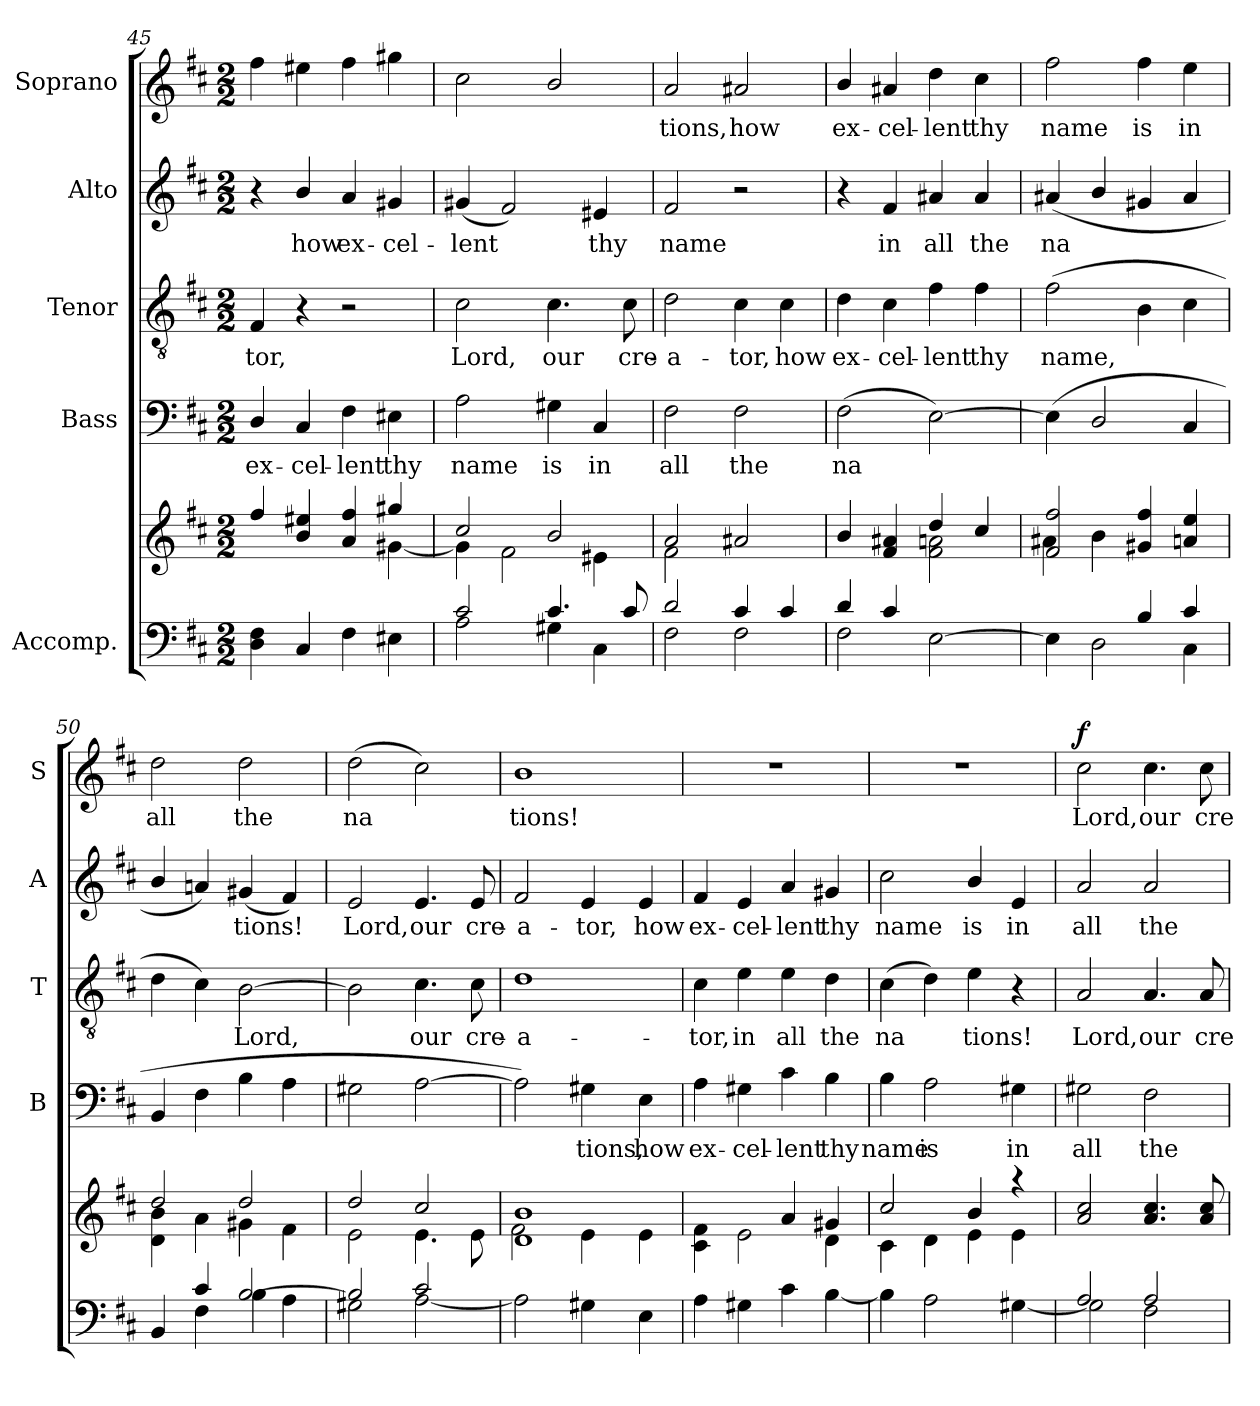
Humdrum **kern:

**kern	**kern	**kern	**text	**kern	**text	**kern	**text	**kern	**text	**dynam
*part5	*part5	*part4	*part4	*part3	*part3	*part2	*part2	*part1	*part1	*part1
*staff6	*staff5	*staff4	*staff4	*staff3	*staff3	*staff2	*staff2	*staff1	*staff1	*staff1
*I"Accomp.	*	*I"Bass	*	*I"Tenor	*	*I"Alto	*	*I"Soprano	*	*
*	*	*I'B	*	*I'T	*	*I'A	*	*I'S	*	*
*clefF4	*clefG2	*clefF4	*	*clefGv2	*	*clefG2	*	*clefG2	*	*
*k[f#c#]	*k[f#c#]	*k[f#c#]	*	*k[f#c#]	*	*k[f#c#]	*	*k[f#c#]	*	*
*D:	*D:	*D:	*	*D:	*	*D:	*	*D:	*	*
*M2/2	*M2/2	*M2/2	*	*M2/2	*	*M2/2	*	*M2/2	*	*
=45	=45	=45	=45	=45	=45	=45	=45	=45	=45	=45
*	*^	*	*	*	*	*	*	*	*	*
!	!	!	!	!LO:LY:b	!	!LO:LY:b	!	!	!	!	!
4D\ 4F#\	4ff#/	2.ryy	4D/	ex-	4F#/	tor,	4r	.	4ff#\	.	.
!	!	!	!	!LO:LY:b	!	!	!	!LO:LY:b	!	!	!
4C#/	4b/ 4ee#X/	.	4C#/	-cel-	4r	.	4b/	how	4ee#X\	.	.
!	!	!	!	!LO:LY:b	!	!	!	!LO:LY:b	!	!	!
4F#\	4a/ 4ff#/	.	4F#\	-lent	2r	.	4a/	ex-	4ff#\	.	.
!	!	!	!	!LO:LY:b	!	!	!	!LO:LY:b	!	!	!
4E#X\	4gg#X/	[4g#X\	4E#X\	thy	.	.	4g#X/	-cel-	4gg#X\	.	.
=46	=46	=46	=46	=46	=46	=46	=46	=46	=46	=46	=46
*^	*	*	*	*	*	*	*	*	*	*	*
!	!	!	!	!	!LO:LY:b	!	!LO:LY:b	!	!LO:LY:b	!	!	!
2c#/	2A\	2cc#/	4g#\]	2A\	name	2c#\	Lord,	(4g#X/	-lent	2cc#\	.	.
.	.	.	2f#\	.	.	.	.	2f#/)	.	.	.	.
!	!	!	!	!	!LO:LY:b	!	!LO:LY:b	!	!	!	!	!
4.c#/	4G#X\	2b/	.	4G#X\	is	4.c#\	our	.	.	2b/	.	.
!	!	!	!	!	!LO:LY:b	!	!	!	!LO:LY:b	!	!	!
.	4C#\	.	4e#X\	4C#/	in	.	.	4e#X/	thy	.	.	.
!	!	!	!	!	!	!	!LO:LY:b	!	!	!	!	!
8c#/	.	.	.	.	.	8c#\	cre-	.	.	.	.	.
=47	=47	=47	=47	=47	=47	=47	=47	=47	=47	=47	=47	=47
!	!	!	!	!	!LO:LY:b	!	!LO:LY:b	!	!LO:LY:b	!	!LO:LY:b	!
2d/	2F#\	2a/	2f#\	2F#\	all	2d\	-a-	2f#/	name	2a/	tions,	.
!	!	!	!	!	!LO:LY:b	!	!LO:LY:b	!	!	!	!LO:LY:b	!
4c#/	2F#\	2a#X/	2ryy	2F#\	the	4c#\	-tor,	2r	.	2a#X/	how	.
!	!	!	!	!	!	!	!LO:LY:b	!	!	!	!	!
4c#/	.	.	.	.	.	4c#\	how	.	.	.	.	.
!!LO:LB:g=z
=48	=48	=48	=48	=48	=48	=48	=48	=48	=48	=48	=48	=48
!	!	!	!	!	!LO:LY:b	!	!LO:LY:b	!	!	!	!LO:LY:b	!
4d/	2F#\	4b/	2ryy	(>2F#\	na­	4d\	ex-	4r	.	4b/	ex-	.
!	!	!	!	!	!	!	!LO:LY:b	!	!LO:LY:b	!	!LO:LY:b	!
4c#/	.	4f#/ 4a#X/	.	.	.	4c#\	-cel-	4f#/	in	4a#X/	-cel-	.
!	!	!	!	!	!	!	!LO:LY:b	!	!LO:LY:b	!	!LO:LY:b	!
2ryy	[2E\	4dd/	2f#\ 2an\	[2E\)	.	4f#\	-lent	4a#X/	all	4dd\	-lent	.
!	!	!	!	!	!	!	!LO:LY:b	!	!LO:LY:b	!	!LO:LY:b	!
.	.	4cc#/	.	.	.	4f#\	thy	4a#/	the	4cc#\	thy	.
=49	=49	=49	=49	=49	=49	=49	=49	=49	=49	=49	=49	=49
!	!	!	!	!	!	!	!LO:LY:b	!	!LO:LY:b	!	!LO:LY:b	!
2ryy	4E\]	2f#/ 2ff#/	4a#X\	(>4E\]	.	(>2f#\	name,	(4a#X/	na­	2ff#\	name	.
.	2D\	.	4b\	2D/	.	.	.	4b/	.	.	.	.
!	!	!	!	!	!	!	!	!	!	!	!LO:LY:b	!
4B/	.	4g#X/ 4ff#/	2ryy	.	.	4B\	.	4g#X/	.	4ff#\	is	.
!	!	!	!	!	!	!	!	!	!	!	!LO:LY:b	!
4c#/	4C#\	4an/ 4ee/	.	4C#/	.	4c#\	.	4a#/	.	4ee\	in	.
=50	=50	=50	=50	=50	=50	=50	=50	=50	=50	=50	=50	=50
!	!	!	!	!	!	!	!	!	!	!	!LO:LY:b	!
4BB/	4ryy	2dd/	4d\ 4b\	4BB/	.	4d\	.	4b/	.	2dd\	all	.
4c#/	4F#\	.	4a\	4F#\	.	4c#\)	.	4ani/)	.	.	.	.
!	!	!	!	!	!	!	!LO:LY:b	!	!LO:LY:b	!	!LO:LY:b	!
[2B/	4B\	2dd/	4g#X\	4B\	.	[2B\	Lord,	(4g#X/	tions!	2dd\	the	.
.	4A\	.	4f#\	4A\	.	.	.	4f#/)	.	.	.	.
=51	=51	=51	=51	=51	=51	=51	=51	=51	=51	=51	=51	=51
!	!	!	!	!	!	!	!	!	!LO:LY:b	!	!LO:LY:b	!
2B/]	2G#X\	2dd/	2e\	2G#X\	.	2B\]	.	2e/	Lord,	(>2dd\	na­	.
!	!	!	!	!	!	!	!LO:LY:b	!	!LO:LY:b	!	!	!
2c#/	[2A\	2cc#/	4.e\	[2A\	.	4.c#\	our	4.e/	our	2cc#\)	.	.
!	!	!	!	!	!	!	!LO:LY:b	!	!LO:LY:b	!	!	!
.	.	.	8e\	.	.	8c#\	cre-	8e/	cre-	.	.	.
=52	=52	=52	=52	=52	=52	=52	=52	=52	=52	=52	=52	=52
!	!	!	!	!	!	!	!LO:LY:b	!	!LO:LY:b	!	!LO:LY:b	!
1ryy	2A\]	1d 1b	2f#\	2A\])	.	1d	-a-	2f#/	-a-	1b	tions!	.
!	!	!	!	!	!LO:LY:b	!	!	!	!LO:LY:b	!	!	!
.	4G#X\	.	4e\	4G#X\	tions,	.	.	4e/	-tor,	.	.	.
!	!	!	!	!	!LO:LY:b	!	!	!	!LO:LY:b	!	!	!
.	4E\	.	4e\	4E\	how	.	.	4e/	how	.	.	.
=53	=53	=53	=53	=53	=53	=53	=53	=53	=53	=53	=53	=53
!	!	!	!	!	!LO:LY:b	!	!LO:LY:b	!	!LO:LY:b	!	!	!
1ryy	4A\	2ryy	4c#\ 4f#\	4A\	ex-	4c#\	-tor,	4f#/	ex-	1r	.	.
!	!	!	!	!	!LO:LY:b	!	!LO:LY:b	!	!LO:LY:b	!	!	!
.	4G#X\	.	2e\	4G#X\	-cel-	4e\	in	4e/	-cel-	.	.	.
!	!	!	!	!	!LO:LY:b	!	!LO:LY:b	!	!LO:LY:b	!	!	!
.	4c#\	4a/	.	4c#\	-lent	4e\	all	4a/	-lent	.	.	.
!	!	!	!	!	!LO:LY:b	!	!LO:LY:b	!	!LO:LY:b	!	!	!
.	[4B\	4g#X/	4d\	4B\	thy	4d\	the	4g#X/	thy	.	.	.
!!LO:PB:g=z
=54	=54	=54	=54	=54	=54	=54	=54	=54	=54	=54	=54	=54
!	!	!	!	!	!LO:LY:b	!	!LO:LY:b	!	!LO:LY:b	!	!	!
1ryy	4B\]	2cc#/	4c#\	4B\	name	(>4c#\	na­	2cc#\	name	1r	.	.
!	!	!	!	!	!LO:LY:b	!	!	!	!	!	!	!
.	2A\	.	4d\	2A\	is	4d\)	.	.	.	.	.	.
!	!	!	!	!	!	!	!LO:LY:b	!	!LO:LY:b	!	!	!
.	.	4b/	4e\	.	.	4e\	tions!	4b/	is	.	.	.
!	!	!	!	!	!LO:LY:b	!	!	!	!LO:LY:b	!	!	!
.	[4G#X\	4raa	4e\	4G#X\	in	4r	.	4e/	in	.	.	.
=55	=55	=55	=55	=55	=55	=55	=55	=55	=55	=55	=55	=55
!	!	!	!	!	!LO:LY:b	!	!LO:LY:b	!	!LO:LY:b	!	!LO:LY:b	!LO:DY:b
*	*	*v	*v	*	*	*	*	*	*	*	*	*
2A/	2G#\]	2a/ 2cc#/	2G#X\	all	2A/	Lord,	2a/	all	2cc#\	Lord,	f
!	!	!	!	!LO:LY:b	!	!LO:LY:b	!	!LO:LY:b	!	!LO:LY:b	!
2A/	2F#\	4.a/ 4.cc#/	2F#\	the	4.A/	our	2a/	the	4.cc#\	our	.
!	!	!	!	!	!	!LO:LY:b	!	!	!	!LO:LY:b	!
.	.	8a/ 8cc#/	.	.	8A/	cre-	.	.	8cc#\	cre-	.
*v	*v	*	*	*	*	*	*	*	*	*	*
=	=	=	=	=	=	=	=	=	=	=
*-	*-	*-	*-	*-	*-	*-	*-	*-	*-	*-
